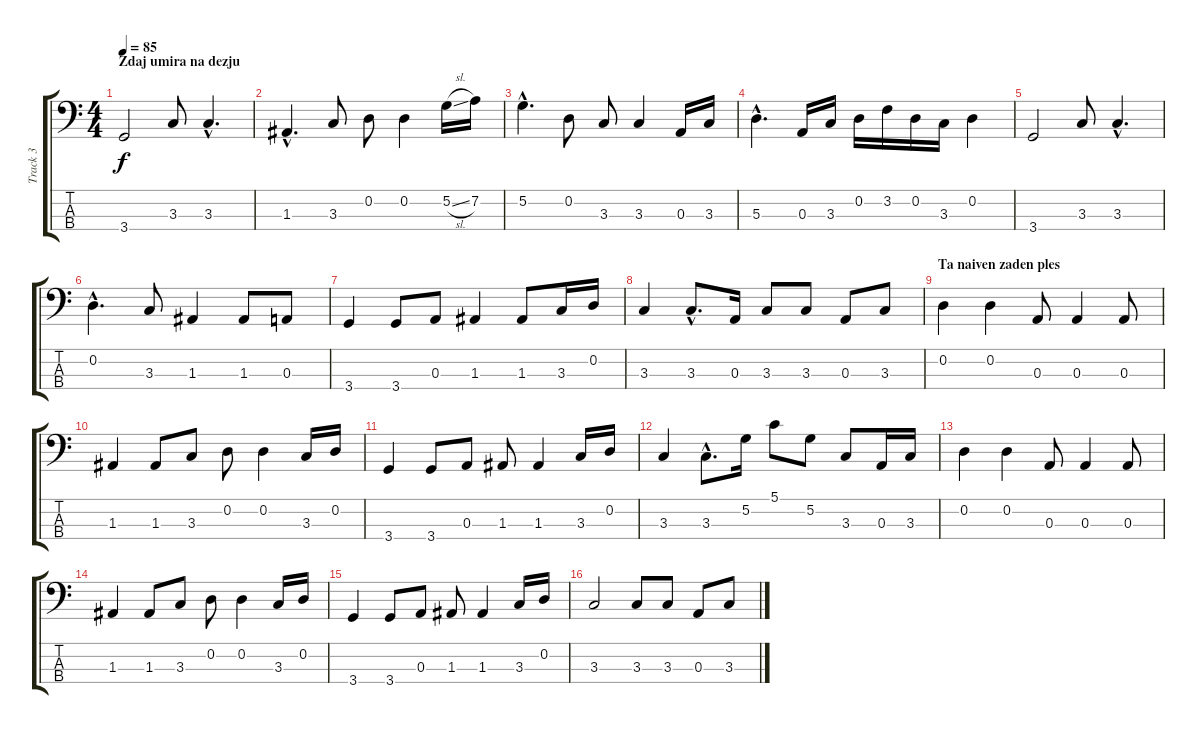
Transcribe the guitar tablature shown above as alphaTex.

\track ("Track 3" "Track 3") {instrument electricbasspick}
\staff {score tabs}
\tuning (G2 D2 A1 E1) {hide}
\ts (4 4)
\section ("" "Zdaj umira na dezju")
\tempo 85
\clef f4
\ks c
3.4.2{dy f} 3.3.8 3.3{hac}.4{d} |
1.3{hac}.4{d} 3.3.8 0.2.8 0.2.4 5.2{sl}.16 7.2.16 |
5.2{hac}.4{d} 0.2.8 3.3.8 3.3.4 0.3.16 3.3.16 |
5.3{hac}.4{d} 0.3.16 3.3.16 0.2.16 3.2.16 0.2.16 3.3.16 0.2.4 |
3.4.2 3.3.8 3.3{hac}.4{d} |
0.2{hac}.4{d} 3.3.8 1.3.4 1.3.8 0.3.8 |
3.4.4 3.4.8 0.3.8 1.3.4 1.3.8 3.3.16 0.2.16 |
3.3.4 3.3{hac}.8{d} 0.3.16 3.3.8 3.3.8 0.3.8 3.3.8 |
\section ("" "Ta naiven zaden ples")
0.2.4 0.2.4 0.3.8 0.3.4 0.3.8 |
1.3.4 1.3.8 3.3.8 0.2.8 0.2.4 3.3.16 0.2.16 |
3.4.4 3.4.8 0.3.8 1.3.8 1.3.4 3.3.16 0.2.16 |
3.3.4 3.3{hac}.8{d} 5.2.16 5.1.8 5.2.8 3.3.8 0.3.16 3.3.16 |
0.2.4 0.2.4 0.3.8 0.3.4 0.3.8 |
1.3.4 1.3.8 3.3.8 0.2.8 0.2.4 3.3.16 0.2.16 |
3.4.4 3.4.8 0.3.8 1.3.8 1.3.4 3.3.16 0.2.16 |
3.3.2 3.3.8 3.3.8 0.3.8 3.3.8
